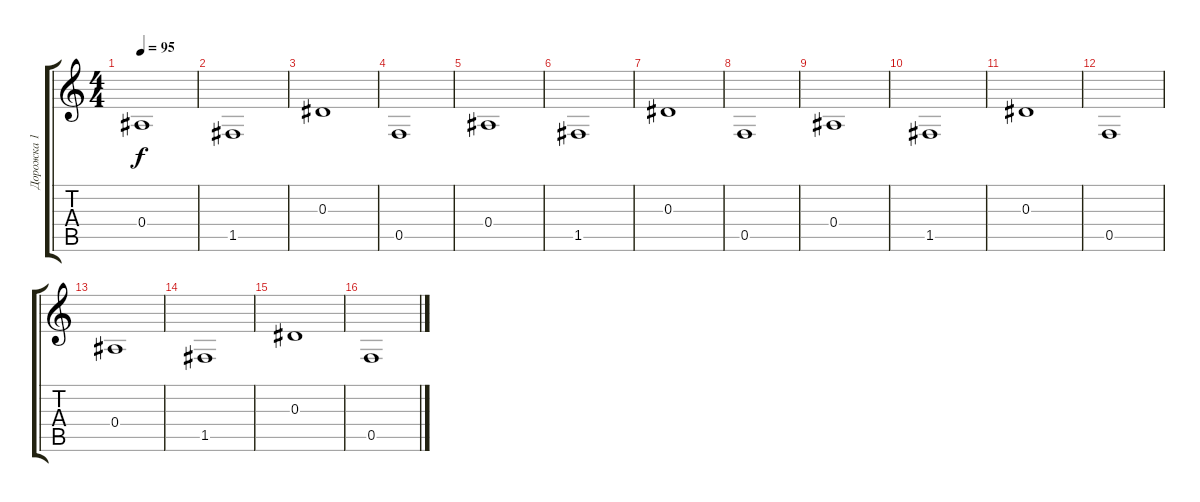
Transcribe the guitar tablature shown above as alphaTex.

\track ("Дорожка 1" "Дорожка 1") {instrument distortionguitar}
\staff {score tabs}
\tuning (C4 G3 Eb3 Bb2 F2 C2) {hide}
\ts (4 4)
\tempo 95
\clef g2
\ks c
0.4.1{dy f} |
1.5.1 |
0.3.1 |
0.5.1 |
0.4.1 |
1.5.1 |
0.3.1 |
0.5.1 |
0.4.1 |
1.5.1 |
0.3.1 |
0.5.1 |
0.4.1 |
1.5.1 |
0.3.1 |
0.5.1
